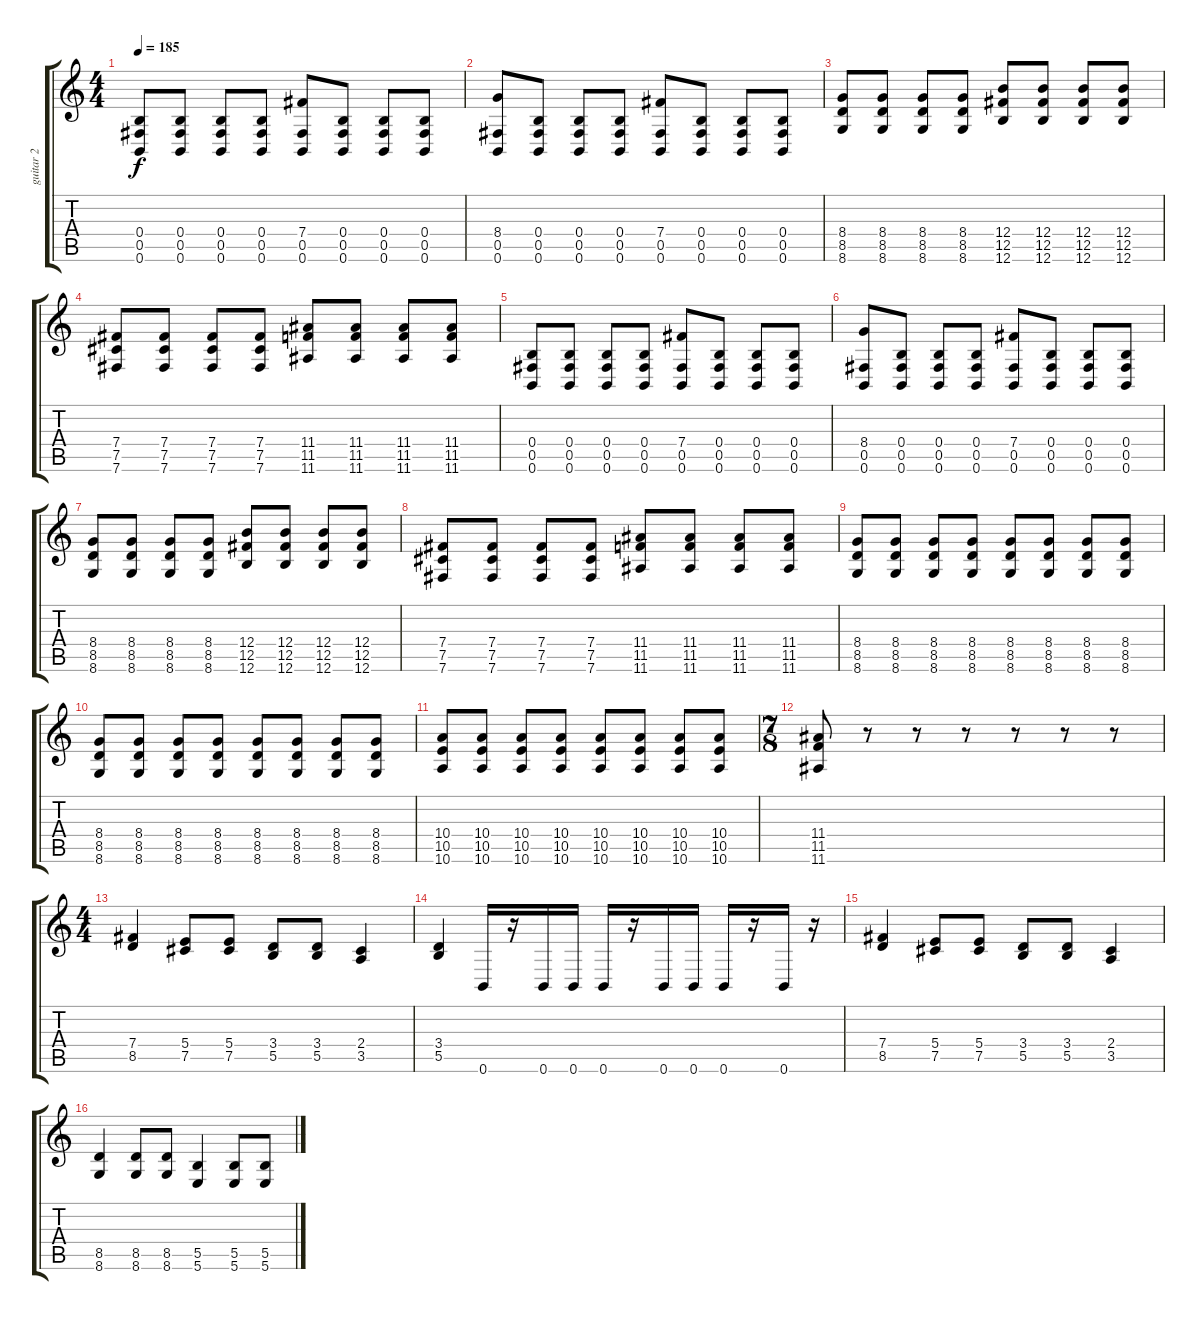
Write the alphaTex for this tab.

\track ("guitar 2" "guitar 2") {instrument overdrivenguitar}
\staff {score tabs}
\tuning (Db4 Ab3 E3 B2 Gb2 B1) {hide}
\ts (4 4)
\tempo 185
\clef g2
\ks c
(0.4 0.5 0.6).8{dy f} (0.4 0.5 0.6).8 (0.4 0.5 0.6).8 (0.4 0.5 0.6).8 (7.4 0.5 0.6).8 (0.4 0.5 0.6).8 (0.4 0.5 0.6).8 (0.4 0.5 0.6).8 |
(8.4 0.5 0.6).8 (0.4 0.5 0.6).8 (0.4 0.5 0.6).8 (0.4 0.5 0.6).8 (7.4 0.5 0.6).8 (0.4 0.5 0.6).8 (0.4 0.5 0.6).8 (0.4 0.5 0.6).8 |
(8.4 8.5 8.6).8 (8.4 8.5 8.6).8 (8.4 8.5 8.6).8 (8.4 8.5 8.6).8 (12.4 12.5 12.6).8 (12.4 12.5 12.6).8 (12.4 12.5 12.6).8 (12.4 12.5 12.6).8 |
(7.4 7.5 7.6).8 (7.4 7.5 7.6).8 (7.4 7.5 7.6).8 (7.4 7.5 7.6).8 (11.4 11.5 11.6).8 (11.4 11.5 11.6).8 (11.4 11.5 11.6).8 (11.4 11.5 11.6).8 |
(0.4 0.5 0.6).8 (0.4 0.5 0.6).8 (0.4 0.5 0.6).8 (0.4 0.5 0.6).8 (7.4 0.5 0.6).8 (0.4 0.5 0.6).8 (0.4 0.5 0.6).8 (0.4 0.5 0.6).8 |
(8.4 0.5 0.6).8 (0.4 0.5 0.6).8 (0.4 0.5 0.6).8 (0.4 0.5 0.6).8 (7.4 0.5 0.6).8 (0.4 0.5 0.6).8 (0.4 0.5 0.6).8 (0.4 0.5 0.6).8 |
(8.4 8.5 8.6).8 (8.4 8.5 8.6).8 (8.4 8.5 8.6).8 (8.4 8.5 8.6).8 (12.4 12.5 12.6).8 (12.4 12.5 12.6).8 (12.4 12.5 12.6).8 (12.4 12.5 12.6).8 |
(7.4 7.5 7.6).8 (7.4 7.5 7.6).8 (7.4 7.5 7.6).8 (7.4 7.5 7.6).8 (11.4 11.5 11.6).8 (11.4 11.5 11.6).8 (11.4 11.5 11.6).8 (11.4 11.5 11.6).8 |
(8.4 8.5 8.6).8 (8.4 8.5 8.6).8 (8.4 8.5 8.6).8 (8.4 8.5 8.6).8 (8.4 8.5 8.6).8 (8.4 8.5 8.6).8 (8.4 8.5 8.6).8 (8.4 8.5 8.6).8 |
(8.4 8.5 8.6).8 (8.4 8.5 8.6).8 (8.4 8.5 8.6).8 (8.4 8.5 8.6).8 (8.4 8.5 8.6).8 (8.4 8.5 8.6).8 (8.4 8.5 8.6).8 (8.4 8.5 8.6).8 |
(10.4 10.5 10.6).8 (10.4 10.5 10.6).8 (10.4 10.5 10.6).8 (10.4 10.5 10.6).8 (10.4 10.5 10.6).8 (10.4 10.5 10.6).8 (10.4 10.5 10.6).8 (10.4 10.5 10.6).8 |
\ts (7 8)
(11.4 11.5 11.6).8 r.8 r.8 r.8 r.8 r.8 r.8 |
\ts (4 4)
(7.4 8.5).4 (5.4 7.5).8 (5.4 7.5).8 (3.4 5.5).8 (3.4 5.5).8 (2.4 3.5).4 |
(3.4 5.5).4 0.6.16 r.16 0.6.16 0.6.16 0.6.16 r.16 0.6.16 0.6.16 0.6.16 r.16 0.6.16 r.16 |
(7.4 8.5).4 (5.4 7.5).8 (5.4 7.5).8 (3.4 5.5).8 (3.4 5.5).8 (2.4 3.5).4 |
(8.5 8.6).4 (8.5 8.6).8 (8.5 8.6).8 (5.5 5.6).4 (5.5 5.6).8 (5.5 5.6).8
